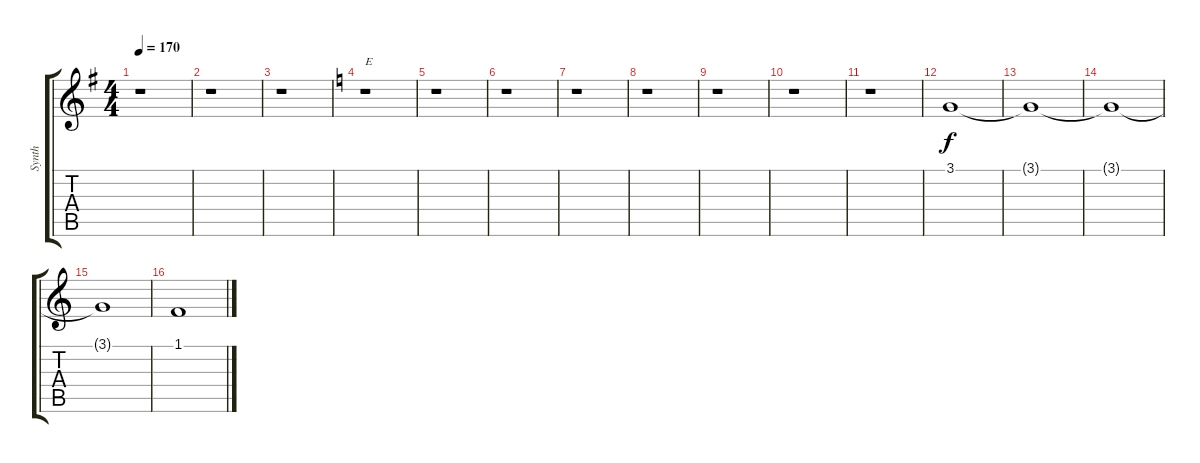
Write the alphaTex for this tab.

\track ("Synth" "Synth") {instrument synthstrings2}
\staff {score tabs}
\tuning (E4 B3 G3 D3 A2 E2) {hide}
\ts (4 4)
\tempo 170
\clef g2
\ks g
r.1{dy f} |
r.1 |
r.1 |
\ks c
r.1{txt "E"} |
r.1 |
r.1 |
r.1 |
r.1 |
r.1 |
r.1 |
r.1 |
3.1.1 |
3.1{t}.1 |
3.1{t}.1 |
3.1{t}.1 |
1.1.1
